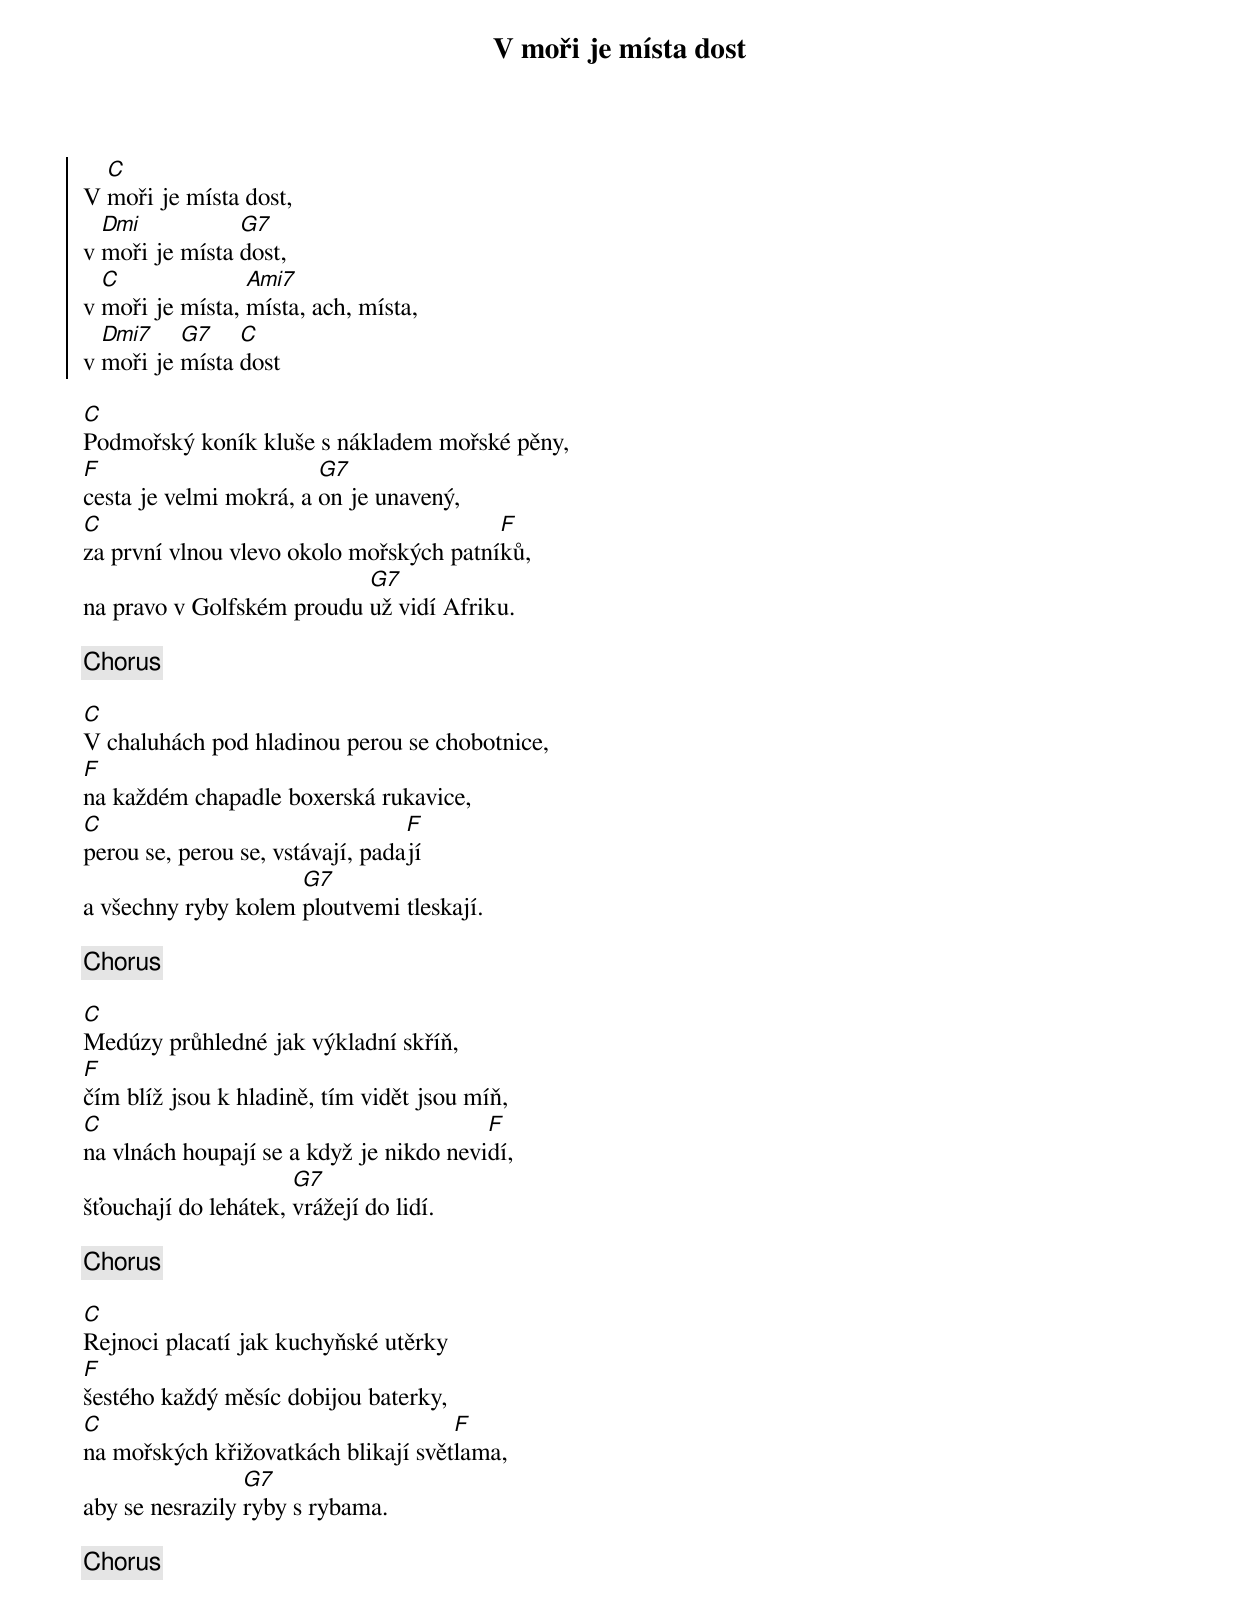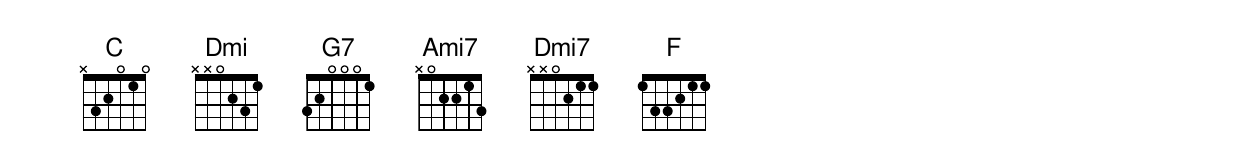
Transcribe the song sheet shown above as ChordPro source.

{title: V moři je místa dost}
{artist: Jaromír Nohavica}
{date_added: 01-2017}
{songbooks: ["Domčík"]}
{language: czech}

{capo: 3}
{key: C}
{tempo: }
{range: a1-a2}
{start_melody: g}
{start_of_chorus}
V [C]moři je místa dost,
v [Dmi]moři je místa [G7]dost,
v [C]moři je místa, [Ami7]místa, ach, místa,
v [Dmi7]moři je [G7]místa [C]dost
{end_of_chorus}

{start_of_verse}
[C]Podmořský koník kluše s nákladem mořské pěny,
[F]cesta je velmi mokrá, a [G7]on je unavený,
[C]za první vlnou vlevo okolo mořských patní[F]ků,
na pravo v Golfském proudu [G7]už vidí Afriku.
{end_of_verse}

{chorus}

{start_of_verse}
[C]V chaluhách pod hladinou perou se chobotnice,
[F]na každém chapadle boxerská rukavice,
[C]perou se, perou se, vstávají, pada[F]jí
a všechny ryby kolem [G7]ploutvemi tleskají.
{end_of_verse}

{chorus}

{start_of_verse}
[C]Medúzy průhledné jak výkladní skříň,
[F]čím blíž jsou k hladině, tím vidět jsou míň,
[C]na vlnách houpají se a když je nikdo nevi[F]dí,
šťouchají do lehátek, [G7]vrážejí do lidí.
{end_of_verse}

{chorus}

{start_of_verse}
[C]Rejnoci placatí jak kuchyňské utěrky
[F]šestého každý měsíc dobijou baterky,
[C]na mořských křižovatkách blikají svět[F]lama,
aby se nesrazily [G7]ryby s rybama.
{end_of_verse}

{chorus}
